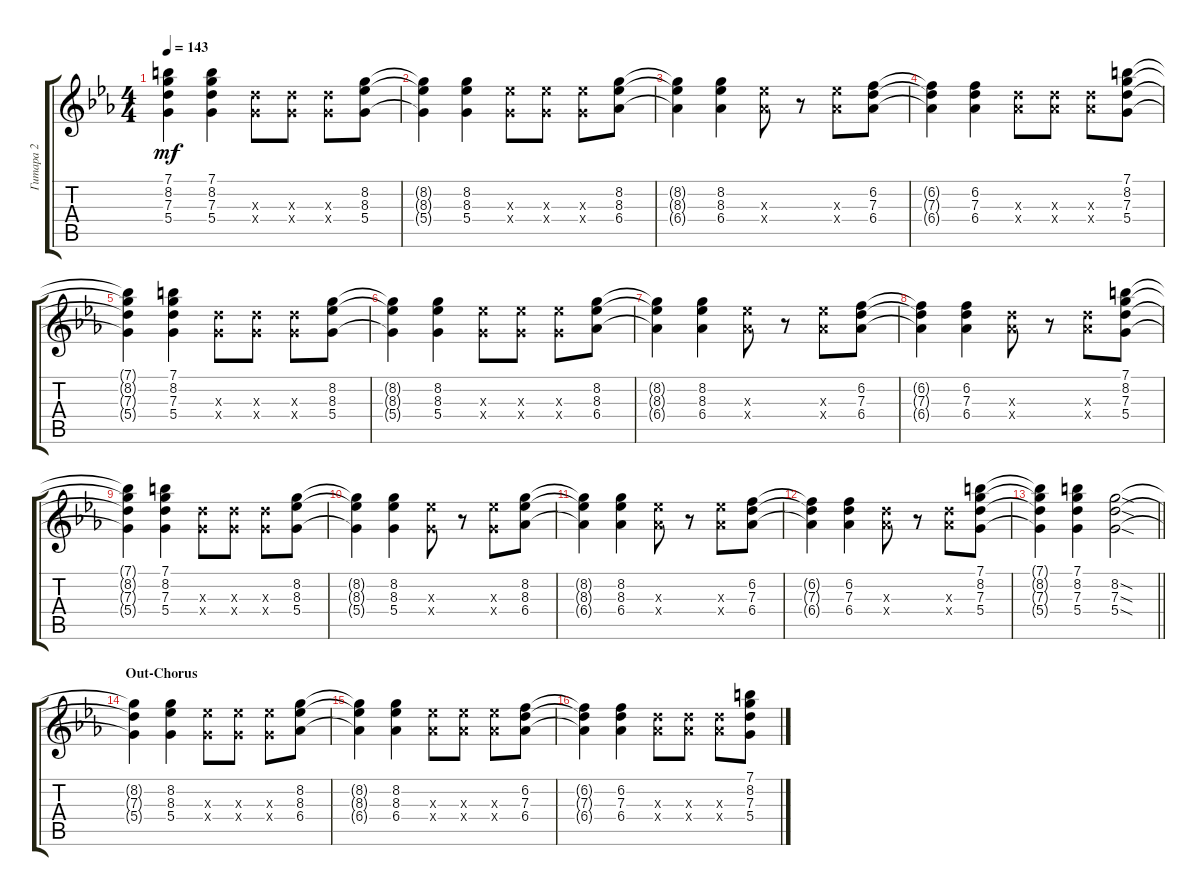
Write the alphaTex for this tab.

\track ("Гитара 2" "Гитара 2") {instrument distortionguitar}
\staff {score tabs}
\tuning (E4 B3 G3 D3 A2 E2) {hide}
\ts (4 4)
\tempo 143
\clef g2
\ks cminor
(7.1{t} 8.2{t} 7.3{t} 5.4{t}).4{dy mf} (7.1 8.2 7.3 5.4).4 (7.3{x} 5.4{x}).8 (7.3{x} 5.4{x}).8 (7.3{x} 5.4{x}).8 (8.2 8.3 5.4).8 |
(8.2{t} 8.3{t} 5.4{t}).4 (8.2 8.3 5.4).4 (8.3{x} 5.4{x}).8 (8.3{x} 5.4{x}).8 (8.3{x} 5.4{x}).8 (8.2 8.3 6.4).8 |
(8.2{t} 8.3{t} 6.4{t}).4 (8.2 8.3 6.4).4 (8.3{x} 6.4{x}).8 r.8 (8.3{x} 6.4{x}).8 (6.2 7.3 6.4).8 |
(6.2{t} 7.3{t} 6.4{t}).4 (6.2 7.3 6.4).4 (7.3{x} 6.4{x}).8 (7.3{x} 6.4{x}).8 (7.3{x} 6.4{x}).8 (7.1 8.2 7.3 5.4).8 |
(7.1{t} 8.2{t} 7.3{t} 5.4{t}).4 (7.1 8.2 7.3 5.4).4 (7.3{x} 5.4{x}).8 (7.3{x} 5.4{x}).8 (7.3{x} 5.4{x}).8 (8.2 8.3 5.4).8 |
(8.2{t} 8.3{t} 5.4{t}).4 (8.2 8.3 5.4).4 (8.3{x} 5.4{x}).8 (8.3{x} 5.4{x}).8 (8.3{x} 5.4{x}).8 (8.2 8.3 6.4).8 |
(8.2{t} 8.3{t} 6.4{t}).4 (8.2 8.3 6.4).4 (8.3{x} 6.4{x}).8 r.8 (8.3{x} 6.4{x}).8 (6.2 7.3 6.4).8 |
(6.2{t} 7.3{t} 6.4{t}).4 (6.2 7.3 6.4).4 (7.3{x} 6.4{x}).8 r.8 (7.3{x} 6.4{x}).8 (7.1 8.2 7.3 5.4).8 |
(7.1{t} 8.2{t} 7.3{t} 5.4{t}).4 (7.1 8.2 7.3 5.4).4 (7.3{x} 5.4{x}).8 (7.3{x} 5.4{x}).8 (7.3{x} 5.4{x}).8 (8.2 8.3 5.4).8 |
(8.2{t} 8.3{t} 5.4{t}).4 (8.2 8.3 5.4).4 (8.3{x} 5.4{x}).8 r.8 (8.3{x} 5.4{x}).8 (8.2 8.3 6.4).8 |
(8.2{t} 8.3{t} 6.4{t}).4 (8.2 8.3 6.4).4 (8.3{x} 6.4{x}).8 r.8 (8.3{x} 6.4{x}).8 (6.2 7.3 6.4).8 |
(6.2{t} 7.3{t} 6.4{t}).4 (6.2 7.3 6.4).4 (7.3{x} 6.4{x}).8 r.8 (7.3{x} 6.4{x}).8 (7.1 8.2 7.3 5.4).8 |
\barLineRight lightlight
(7.1{t} 8.2{t} 7.3{t} 5.4{t}).4 (7.1 8.2 7.3 5.4).4 (8.2{sod} 7.3{sod} 5.4{sod}).2 |
\section ("" "Out-Chorus")
(8.2{t} 7.3{t} 5.4{t}).4 (8.2 8.3 5.4).4 (8.3{x} 5.4{x}).8 (8.3{x} 5.4{x}).8 (8.3{x} 5.4{x}).8 (8.2 8.3 6.4).8 |
(8.2{t} 8.3{t} 6.4{t}).4 (8.2 8.3 6.4).4 (8.3{x} 6.4{x}).8 (8.3{x} 6.4{x}).8 (8.3{x} 6.4{x}).8 (6.2 7.3 6.4).8 |
(6.2{t} 7.3{t} 6.4{t}).4 (6.2 7.3 6.4).4 (7.3{x} 6.4{x}).8 (7.3{x} 6.4{x}).8 (7.3{x} 6.4{x}).8 (7.1 8.2 7.3 5.4).8
